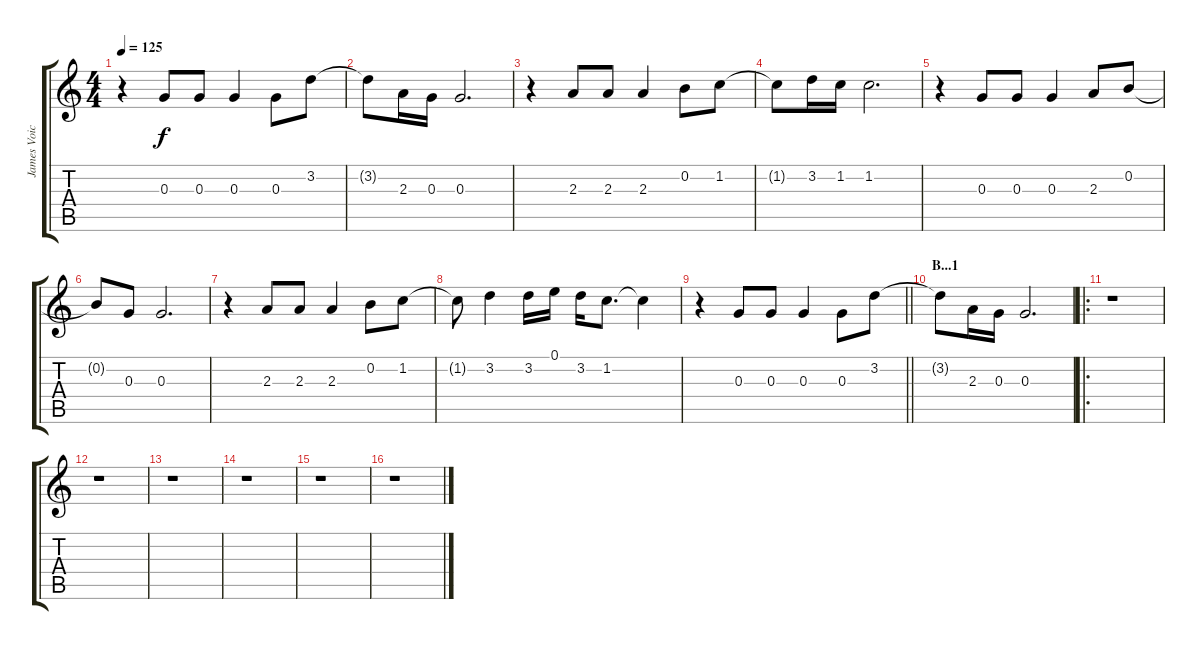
\track ("James Voice" "James Voic") {instrument acousticguitarsteel}
\staff {score tabs}
\tuning (E4 B3 G3 D3 A2 E2) {hide}
\ts (4 4)
\tempo 125
\clef g2
\ks aminor
r.4{dy f} 0.3.8 0.3.8 0.3.4 0.3.8 3.2.8 |
3.2{t}.8 2.3.16 0.3.16 0.3.2{d} |
r.4 2.3.8 2.3.8 2.3.4 0.2.8 1.2.8 |
1.2{t}.8 3.2.16 1.2.16 1.2.2{d} |
r.4 0.3.8 0.3.8 0.3.4 2.3.8 0.2.8 |
0.2{t}.8 0.3.8 0.3.2{d} |
r.4 2.3.8 2.3.8 2.3.4 0.2.8 1.2.8 |
1.2{t}.8 3.2.4 3.2.16 0.1.16 3.2.16 1.2.8{d} 1.2{t}.4 |
\barLineRight lightlight
r.4 0.3.8 0.3.8 0.3.4 0.3.8 3.2.8 |
\section ("" "B...1")
3.2{t}.8 2.3.16 0.3.16 0.3.2{d} |
\ro
r.1 |
r.1 |
r.1 |
r.1 |
r.1 |
r.1
